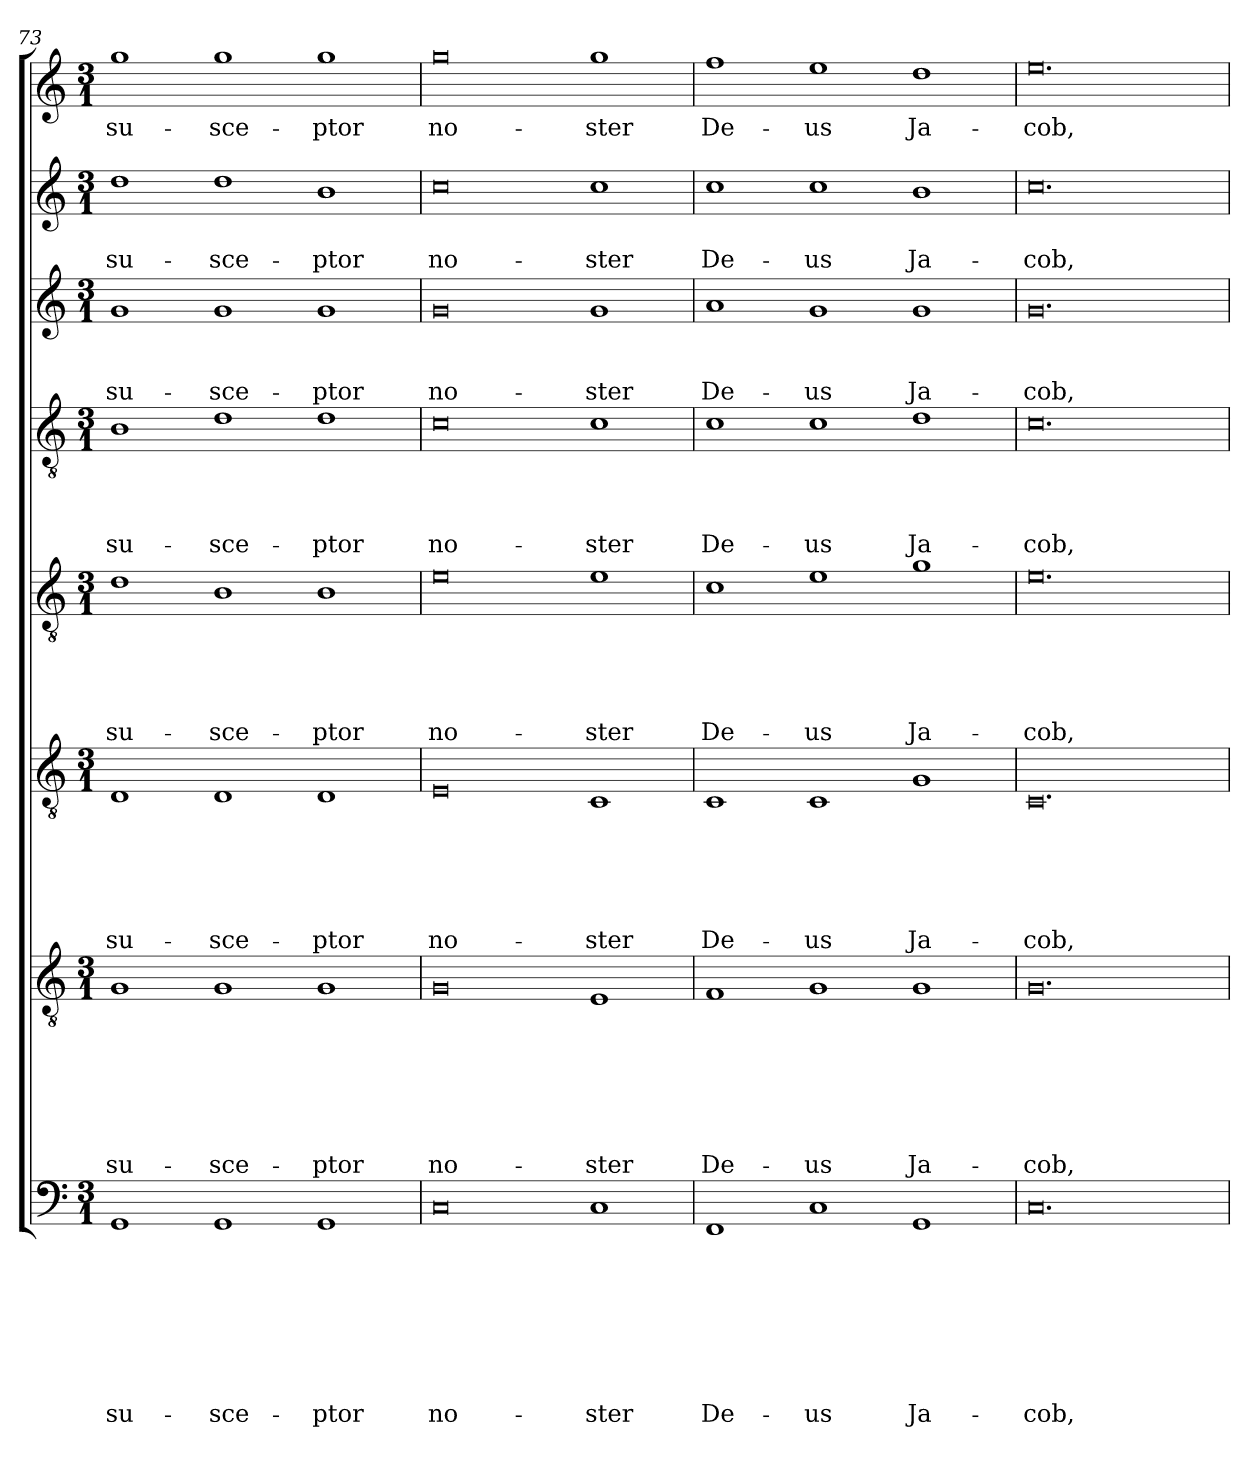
**kern	**text	**text	**text	**text	**text	**text	**text	**text	**kern	**text	**text	**text	**text	**text	**text	**text	**kern	**text	**text	**text	**text	**text	**text	**kern	**text	**text	**text	**text	**text	**kern	**text	**text	**text	**text	**kern	**text	**text	**text	**kern	**text	**text	**kern	**text
*part8	*part8	*part8	*part8	*part8	*part8	*part8	*part8	*part8	*part7	*part7	*part7	*part7	*part7	*part7	*part7	*part7	*part6	*part6	*part6	*part6	*part6	*part6	*part6	*part5	*part5	*part5	*part5	*part5	*part5	*part4	*part4	*part4	*part4	*part4	*part3	*part3	*part3	*part3	*part2	*part2	*part2	*part1	*part1
*staff8	*staff8	*staff8	*staff8	*staff8	*staff8	*staff8	*staff8	*staff8	*staff7	*staff7	*staff7	*staff7	*staff7	*staff7	*staff7	*staff7	*staff6	*staff6	*staff6	*staff6	*staff6	*staff6	*staff6	*staff5	*staff5	*staff5	*staff5	*staff5	*staff5	*staff4	*staff4	*staff4	*staff4	*staff4	*staff3	*staff3	*staff3	*staff3	*staff2	*staff2	*staff2	*staff1	*staff1
*clefF4	*	*	*	*	*	*	*	*	*clefGv2	*	*	*	*	*	*	*	*clefGv2	*	*	*	*	*	*	*clefGv2	*	*	*	*	*	*clefGv2	*	*	*	*	*clefG2	*	*	*	*clefG2	*	*	*clefG2	*
*k[]	*	*	*	*	*	*	*	*	*k[]	*	*	*	*	*	*	*	*k[]	*	*	*	*	*	*	*k[]	*	*	*	*	*	*k[]	*	*	*	*	*k[]	*	*	*	*k[]	*	*	*k[]	*
*C:	*	*	*	*	*	*	*	*	*C:	*	*	*	*	*	*	*	*C:	*	*	*	*	*	*	*C:	*	*	*	*	*	*C:	*	*	*	*	*C:	*	*	*	*C:	*	*	*C:	*
*M3/1	*	*	*	*	*	*	*	*	*M3/1	*	*	*	*	*	*	*	*M3/1	*	*	*	*	*	*	*M3/1	*	*	*	*	*	*M3/1	*	*	*	*	*M3/1	*	*	*	*M3/1	*	*	*M3/1	*
=73	=73	=73	=73	=73	=73	=73	=73	=73	=73	=73	=73	=73	=73	=73	=73	=73	=73	=73	=73	=73	=73	=73	=73	=73	=73	=73	=73	=73	=73	=73	=73	=73	=73	=73	=73	=73	=73	=73	=73	=73	=73	=73	=73
!	!	!	!	!	!	!	!	!LO:LY:b	!	!	!	!	!	!	!	!LO:LY:b	!	!	!	!	!	!	!LO:LY:b	!	!	!	!	!	!LO:LY:b	!	!	!	!	!LO:LY:b	!	!	!	!LO:LY:b	!	!	!LO:LY:b	!	!LO:LY:b
1GG	.	.	.	.	.	.	.	su-	1G	.	.	.	.	.	.	su-	1D	.	.	.	.	.	su-	1d	.	.	.	.	su-	1B	.	.	.	su-	1g	.	.	su-	1dd	.	su-	1gg	su-
!	!	!	!	!	!	!	!	!LO:LY:b	!	!	!	!	!	!	!	!LO:LY:b	!	!	!	!	!	!	!LO:LY:b	!	!	!	!	!	!LO:LY:b	!	!	!	!	!LO:LY:b	!	!	!	!LO:LY:b	!	!	!LO:LY:b	!	!LO:LY:b
1GG	.	.	.	.	.	.	.	-sce-	1G	.	.	.	.	.	.	-sce-	1D	.	.	.	.	.	-sce-	1B	.	.	.	.	-sce-	1d	.	.	.	-sce-	1g	.	.	-sce-	1dd	.	-sce-	1gg	-sce-
!	!	!	!	!	!	!	!	!LO:LY:b	!	!	!	!	!	!	!	!LO:LY:b	!	!	!	!	!	!	!LO:LY:b	!	!	!	!	!	!LO:LY:b	!	!	!	!	!LO:LY:b	!	!	!	!LO:LY:b	!	!	!LO:LY:b	!	!LO:LY:b
1GG	.	.	.	.	.	.	.	-ptor	1G	.	.	.	.	.	.	-ptor	1D	.	.	.	.	.	-ptor	1B	.	.	.	.	-ptor	1d	.	.	.	-ptor	1g	.	.	-ptor	1b	.	-ptor	1gg	-ptor
=74	=74	=74	=74	=74	=74	=74	=74	=74	=74	=74	=74	=74	=74	=74	=74	=74	=74	=74	=74	=74	=74	=74	=74	=74	=74	=74	=74	=74	=74	=74	=74	=74	=74	=74	=74	=74	=74	=74	=74	=74	=74	=74	=74
!	!	!	!	!	!	!	!	!LO:LY:b	!	!	!	!	!	!	!	!LO:LY:b	!	!	!	!	!	!	!LO:LY:b	!	!	!	!	!	!LO:LY:b	!	!	!	!	!LO:LY:b	!	!	!	!LO:LY:b	!	!	!LO:LY:b	!	!LO:LY:b
0C	.	.	.	.	.	.	.	no-	0G	.	.	.	.	.	.	no-	0E	.	.	.	.	.	no-	0e	.	.	.	.	no-	0c	.	.	.	no-	0g	.	.	no-	0cc	.	no-	0gg	no-
!	!	!	!	!	!	!	!	!LO:LY:b	!	!	!	!	!	!	!	!LO:LY:b	!	!	!	!	!	!	!LO:LY:b	!	!	!	!	!	!LO:LY:b	!	!	!	!	!LO:LY:b	!	!	!	!LO:LY:b	!	!	!LO:LY:b	!	!LO:LY:b
1C	.	.	.	.	.	.	.	-ster	1E	.	.	.	.	.	.	-ster	1C	.	.	.	.	.	-ster	1e	.	.	.	.	-ster	1c	.	.	.	-ster	1g	.	.	-ster	1cc	.	-ster	1gg	-ster
=75	=75	=75	=75	=75	=75	=75	=75	=75	=75	=75	=75	=75	=75	=75	=75	=75	=75	=75	=75	=75	=75	=75	=75	=75	=75	=75	=75	=75	=75	=75	=75	=75	=75	=75	=75	=75	=75	=75	=75	=75	=75	=75	=75
!	!	!	!	!	!	!	!	!LO:LY:b	!	!	!	!	!	!	!	!LO:LY:b	!	!	!	!	!	!	!LO:LY:b	!	!	!	!	!	!LO:LY:b	!	!	!	!	!LO:LY:b	!	!	!	!LO:LY:b	!	!	!LO:LY:b	!	!LO:LY:b
1FF	.	.	.	.	.	.	.	De-	1F	.	.	.	.	.	.	De-	1C	.	.	.	.	.	De-	1c	.	.	.	.	De-	1c	.	.	.	De-	1a	.	.	De-	1cc	.	De-	1ff	De-
!	!	!	!	!	!	!	!	!LO:LY:b	!	!	!	!	!	!	!	!LO:LY:b	!	!	!	!	!	!	!LO:LY:b	!	!	!	!	!	!LO:LY:b	!	!	!	!	!LO:LY:b	!	!	!	!LO:LY:b	!	!	!LO:LY:b	!	!LO:LY:b
1C	.	.	.	.	.	.	.	-us	1G	.	.	.	.	.	.	-us	1C	.	.	.	.	.	-us	1e	.	.	.	.	-us	1c	.	.	.	-us	1g	.	.	-us	1cc	.	-us	1ee	-us
!	!	!	!	!	!	!	!	!LO:LY:b	!	!	!	!	!	!	!	!LO:LY:b	!	!	!	!	!	!	!LO:LY:b	!	!	!	!	!	!LO:LY:b	!	!	!	!	!LO:LY:b	!	!	!	!LO:LY:b	!	!	!LO:LY:b	!	!LO:LY:b
1GG	.	.	.	.	.	.	.	Ja-	1G	.	.	.	.	.	.	Ja-	1G	.	.	.	.	.	Ja-	1g	.	.	.	.	Ja-	1d	.	.	.	Ja-	1g	.	.	Ja-	1b	.	Ja-	1dd	Ja-
=76	=76	=76	=76	=76	=76	=76	=76	=76	=76	=76	=76	=76	=76	=76	=76	=76	=76	=76	=76	=76	=76	=76	=76	=76	=76	=76	=76	=76	=76	=76	=76	=76	=76	=76	=76	=76	=76	=76	=76	=76	=76	=76	=76
!	!	!	!	!	!	!	!	!LO:LY:b	!	!	!	!	!	!	!	!LO:LY:b	!	!	!	!	!	!	!LO:LY:b	!	!	!	!	!	!LO:LY:b	!	!	!	!	!LO:LY:b	!	!	!	!LO:LY:b	!	!	!LO:LY:b	!	!LO:LY:b
0.C	.	.	.	.	.	.	.	-cob,	0.G	.	.	.	.	.	.	-cob,	0.C	.	.	.	.	.	-cob,	0.e	.	.	.	.	-cob,	0.c	.	.	.	-cob,	0.g	.	.	-cob,	0.cc	.	-cob,	0.ee	-cob,
=	=	=	=	=	=	=	=	=	=	=	=	=	=	=	=	=	=	=	=	=	=	=	=	=	=	=	=	=	=	=	=	=	=	=	=	=	=	=	=	=	=	=	=
*-	*-	*-	*-	*-	*-	*-	*-	*-	*-	*-	*-	*-	*-	*-	*-	*-	*-	*-	*-	*-	*-	*-	*-	*-	*-	*-	*-	*-	*-	*-	*-	*-	*-	*-	*-	*-	*-	*-	*-	*-	*-	*-	*-
